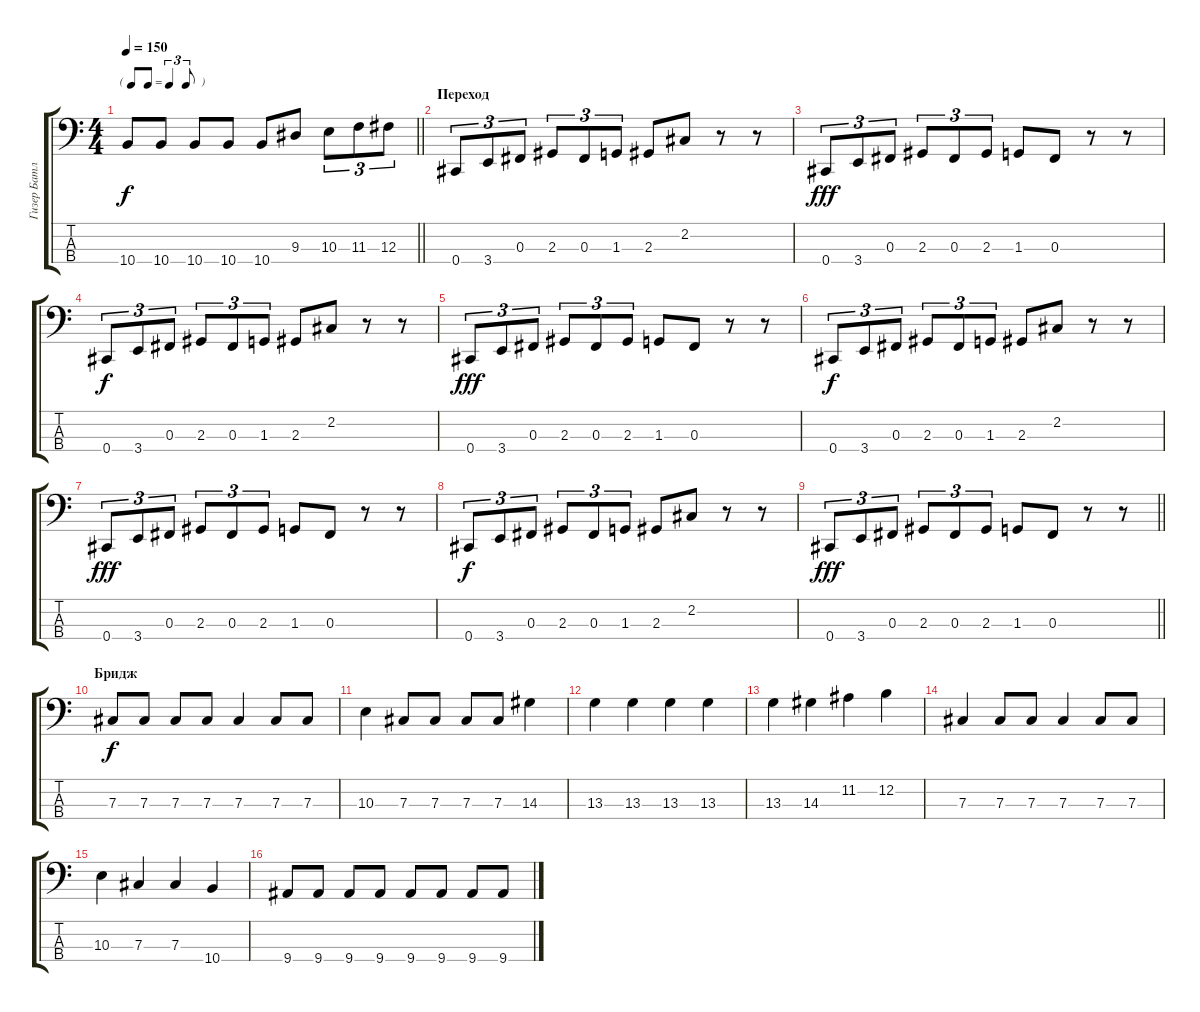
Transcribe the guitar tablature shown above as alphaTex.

\track ("Гизер Батлер" "Гизер Батл") {instrument electricbassfinger}
\staff {score tabs}
\tuning (E2 B1 Gb1 Db1) {hide}
\ts (4 4)
\tf triplet8th
\tempo 150
\clef f4
\barLineRight lightlight
\ks c
10.4.8{dy f} 10.4.8 10.4.8 10.4.8 10.4.8 9.3.8 10.3.8{tu (3 2)} 11.3.8{tu (3 2)} 12.3.8{tu (3 2)} |
\section ("" "Переход")
0.4.8{tu (3 2)} 3.4.8{tu (3 2)} 0.3.8{tu (3 2)} 2.3.8{tu (3 2)} 0.3.8{tu (3 2)} 1.3.8{tu (3 2)} 2.3.8 2.2.8 r.8 r.8 |
0.4.8{tu (3 2) dy fff} 3.4.8{tu (3 2)} 0.3.8{tu (3 2)} 2.3.8{tu (3 2)} 0.3.8{tu (3 2)} 2.3.8{tu (3 2)} 1.3.8 0.3.8 r.8 r.8 |
0.4.8{tu (3 2) dy f} 3.4.8{tu (3 2)} 0.3.8{tu (3 2)} 2.3.8{tu (3 2)} 0.3.8{tu (3 2)} 1.3.8{tu (3 2)} 2.3.8 2.2.8 r.8 r.8 |
0.4.8{tu (3 2) dy fff} 3.4.8{tu (3 2)} 0.3.8{tu (3 2)} 2.3.8{tu (3 2)} 0.3.8{tu (3 2)} 2.3.8{tu (3 2)} 1.3.8 0.3.8 r.8 r.8 |
0.4.8{tu (3 2) dy f} 3.4.8{tu (3 2)} 0.3.8{tu (3 2)} 2.3.8{tu (3 2)} 0.3.8{tu (3 2)} 1.3.8{tu (3 2)} 2.3.8 2.2.8 r.8 r.8 |
0.4.8{tu (3 2) dy fff} 3.4.8{tu (3 2)} 0.3.8{tu (3 2)} 2.3.8{tu (3 2)} 0.3.8{tu (3 2)} 2.3.8{tu (3 2)} 1.3.8 0.3.8 r.8 r.8 |
0.4.8{tu (3 2) dy f} 3.4.8{tu (3 2)} 0.3.8{tu (3 2)} 2.3.8{tu (3 2)} 0.3.8{tu (3 2)} 1.3.8{tu (3 2)} 2.3.8 2.2.8 r.8 r.8 |
\barLineRight lightlight
0.4.8{tu (3 2) dy fff} 3.4.8{tu (3 2)} 0.3.8{tu (3 2)} 2.3.8{tu (3 2)} 0.3.8{tu (3 2)} 2.3.8{tu (3 2)} 1.3.8 0.3.8 r.8 r.8 |
\section ("" "Бридж")
7.3.8{dy f} 7.3.8 7.3.8 7.3.8 7.3.4 7.3.8 7.3.8 |
10.3.4 7.3.8 7.3.8 7.3.8 7.3.8 14.3.4 |
13.3.4 13.3.4 13.3.4 13.3.4 |
13.3.4 14.3.4 11.2.4 12.2.4 |
7.3.4 7.3.8 7.3.8 7.3.4 7.3.8 7.3.8 |
10.3.4 7.3.4 7.3.4 10.4.4 |
9.4.8 9.4.8 9.4.8 9.4.8 9.4.8 9.4.8 9.4.8 9.4.8
